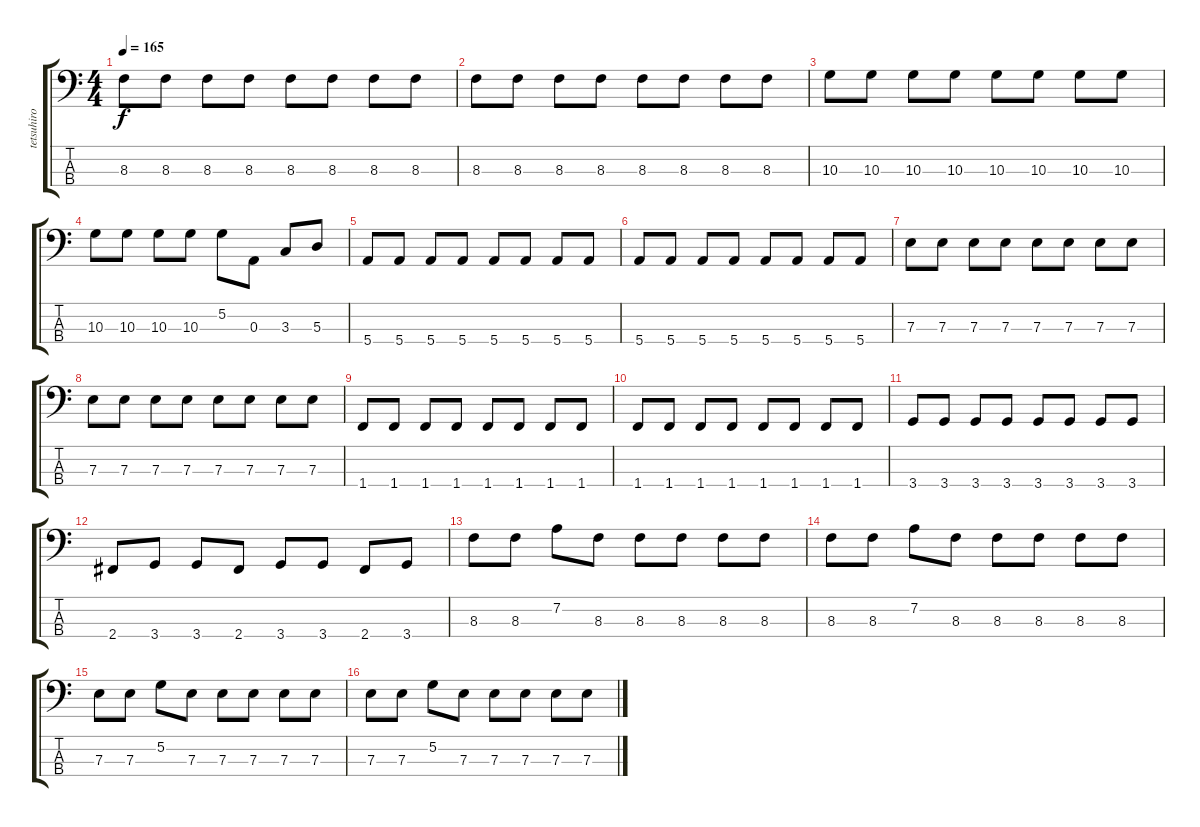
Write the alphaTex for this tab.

\track ("tetsuhiro tanuma" "tetsuhiro ") {instrument electricbasspick}
\staff {score tabs}
\tuning (G2 D2 A1 E1) {hide}
\ts (4 4)
\tempo 165
\clef f4
\ks c
8.3.8{dy f} 8.3.8 8.3.8 8.3.8 8.3.8 8.3.8 8.3.8 8.3.8 |
8.3.8 8.3.8 8.3.8 8.3.8 8.3.8 8.3.8 8.3.8 8.3.8 |
10.3.8 10.3.8 10.3.8 10.3.8 10.3.8 10.3.8 10.3.8 10.3.8 |
10.3.8 10.3.8 10.3.8 10.3.8 5.2.8 0.3.8 3.3.8 5.3.8 |
5.4.8 5.4.8 5.4.8 5.4.8 5.4.8 5.4.8 5.4.8 5.4.8 |
5.4.8 5.4.8 5.4.8 5.4.8 5.4.8 5.4.8 5.4.8 5.4.8 |
7.3.8 7.3.8 7.3.8 7.3.8 7.3.8 7.3.8 7.3.8 7.3.8 |
7.3.8 7.3.8 7.3.8 7.3.8 7.3.8 7.3.8 7.3.8 7.3.8 |
1.4.8 1.4.8 1.4.8 1.4.8 1.4.8 1.4.8 1.4.8 1.4.8 |
1.4.8 1.4.8 1.4.8 1.4.8 1.4.8 1.4.8 1.4.8 1.4.8 |
3.4.8 3.4.8 3.4.8 3.4.8 3.4.8 3.4.8 3.4.8 3.4.8 |
2.4.8 3.4.8 3.4.8 2.4.8 3.4.8 3.4.8 2.4.8 3.4.8 |
8.3.8 8.3.8 7.2.8 8.3.8 8.3.8 8.3.8 8.3.8 8.3.8 |
8.3.8 8.3.8 7.2.8 8.3.8 8.3.8 8.3.8 8.3.8 8.3.8 |
7.3.8 7.3.8 5.2.8 7.3.8 7.3.8 7.3.8 7.3.8 7.3.8 |
7.3.8 7.3.8 5.2.8 7.3.8 7.3.8 7.3.8 7.3.8 7.3.8
